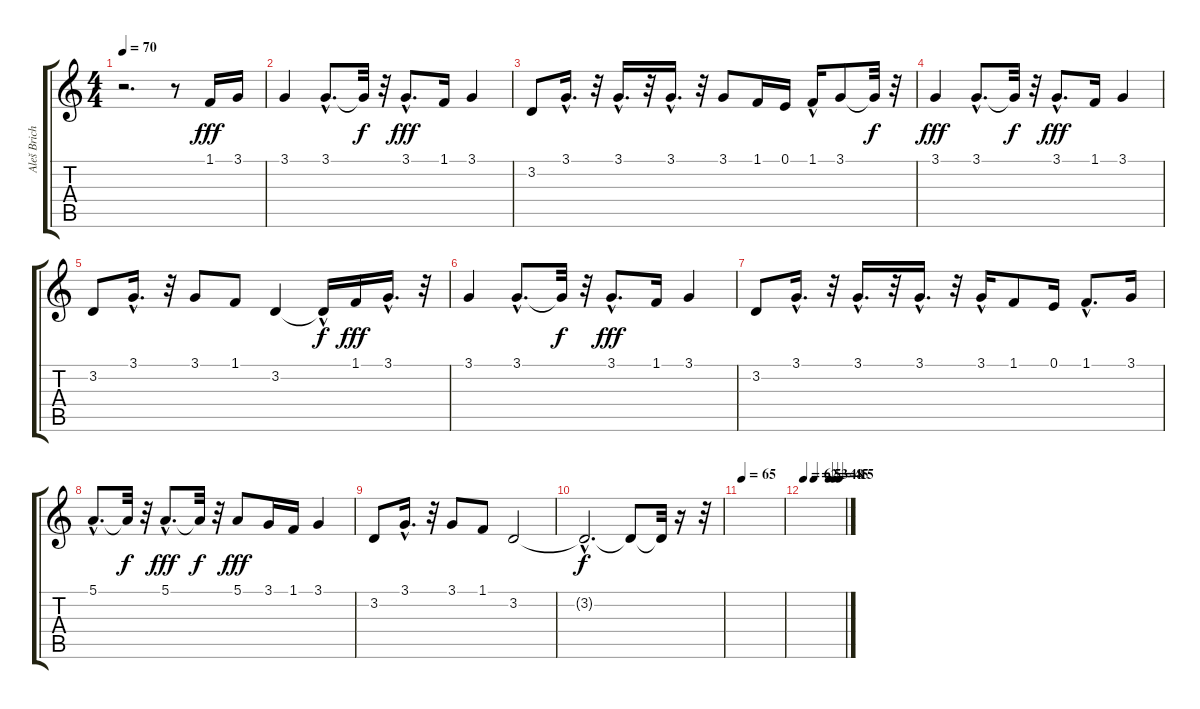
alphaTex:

\track ("Aleš Brichta zpìv" "Aleš Brich") {instrument synthvoice}
\staff {score tabs}
\tuning (E4 B3 G3 D3 A2 E2) {hide}
\ts (4 4)
\tempo 70
\clef g2
\ks c
r.2{d dy f} r.8 1.1.16{dy fff} 3.1.16 |
3.1.4 3.1{hac}.8{d} 3.1{t}.32{dy f} r.32 3.1{hac}.8{d dy fff} 1.1.16 3.1.4 |
3.2.8 3.1{hac}.16{d} r.32 3.1{hac}.16{d} r.32 3.1{hac}.16{d} r.32 3.1.8 1.1.16 0.1.16 1.1{hac}.16 3.1.8 3.1{t}.32{dy f} r.32 |
3.1.4{dy fff} 3.1{hac}.8{d} 3.1{t}.32{dy f} r.32 3.1{hac}.8{d dy fff} 1.1.16 3.1.4 |
3.2.8 3.1{hac}.16{d} r.32 3.1.8 1.1.8 3.2.4 3.2{hac t}.16{dy f} 1.1.16{dy fff} 3.1{hac}.16{d} r.32 |
3.1.4 3.1{hac}.8{d} 3.1{t}.32{dy f} r.32 3.1{hac}.8{d dy fff} 1.1.16 3.1.4 |
3.2.8 3.1{hac}.16{d} r.32 3.1{hac}.16{d} r.32 3.1{hac}.16{d} r.32 3.1{hac}.16 1.1.8 0.1.16 1.1{hac}.8{d} 3.1.16 |
5.1{hac}.8{d} 5.1{t}.32{dy f} r.32 5.1{hac}.8{d dy fff} 5.1{t}.32{dy f} r.32 5.1.8{dy fff} 3.1.16 1.1.16 3.1.4 |
3.2.8 3.1{hac}.16{d} r.32 3.1.8 1.1.8 3.2.2 |
3.2{hac t}.2{d dy f} 3.2{t}.8 3.2{t}.32 r.16 r.32 |
\tempo 65
|
\tempo 62
\tempo (53 0.25)
\tempo (48 0.625)
\tempo (45 0.75)
\tempo (15 0.875)
